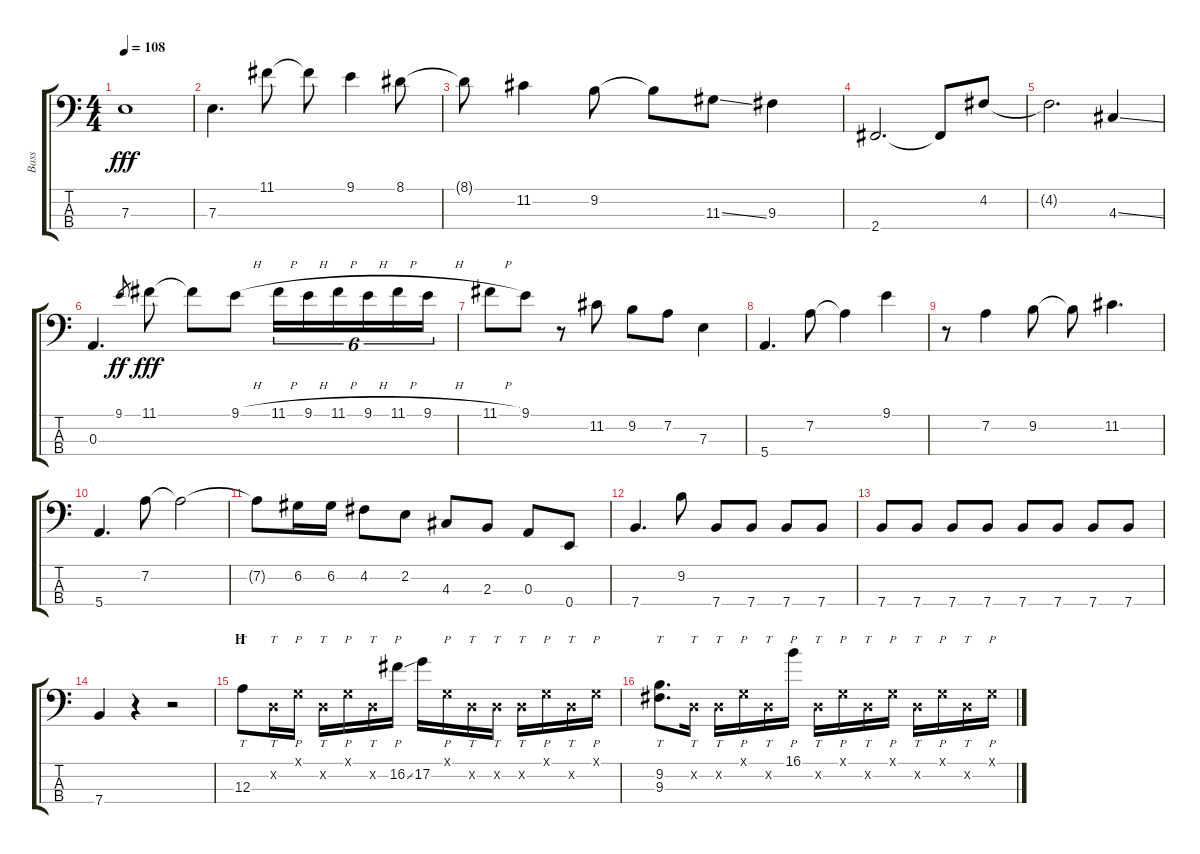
\track ("Bass" "Bass") {instrument electricbassfinger}
\staff {score tabs}
\tuning (G2 D2 A1 E1) {hide}
\ts (4 4)
\tempo 108
\clef f4
\ks c
7.3{t}.1{dy fff} |
7.3.4{d} 11.1.8 11.1{t}.8 9.1.4 8.1.8 |
8.1{t}.8 11.2.4 9.2.8 9.2{t}.8 11.3{ss}.8 9.3.4 |
2.4.2{d} 2.4{t}.8 4.2.8 |
4.2{t}.2{d} 4.3{ss}.4 |
0.3.4{d} 9.1.8{gr dy ff} 11.1.8{dy fff} 11.1{t}.8 9.1{h}.8 11.1{h}.16{tu (6 4)} 9.1{h}.16{tu (6 4)} 11.1{h}.16{tu (6 4)} 9.1{h}.16{tu (6 4)} 11.1{h}.16{tu (6 4)} 9.1{h}.16{tu (6 4)} |
11.1{h}.8 9.1.8 r.8 11.2.8 9.2.8 7.2.8 7.3.4 |
5.4.4{d} 7.2.8 7.2{t}.4 9.1.4 |
r.8 7.2.4 9.2.8 9.2{t}.8 11.2.4{d} |
5.4.4{d} 7.2.8 7.2{t}.2 |
7.2{t}.8 6.2.16 6.2.16 4.2.8 2.2.8 4.3.8 2.3.8 0.3.8 0.4.8 |
7.4.4{d} 9.2.8 7.4.8 7.4.8 7.4.8 7.4.8 |
7.4.8 7.4.8 7.4.8 7.4.8 7.4.8 7.4.8 7.4.8 7.4.8 |
7.4.4 r.4 r.2 |
\section ("" "H")
12.3.8{tt} 0.2{x}.16{tt} 0.1{x}.16{p} 0.2{x}.16{tt} 0.1{x}.16{p} 0.2{x}.16{tt} 16.2{ss}.16{p} 17.2.16 0.1{x}.16{p} 0.2{x}.16{tt} 0.2{x}.16{tt} 0.2{x}.16{tt} 0.1{x}.16{p} 0.2{x}.16{tt} 0.1{x}.16{p} |
(9.2 9.3).8{tt d} 0.2{x}.16{tt} 0.2{x}.16{tt} 0.1{x}.16{p} 0.2{x}.16{tt} 16.1.16{p} 0.2{x}.16{tt} 0.1{x}.16{p} 0.2{x}.16{tt} 0.1{x}.16{p} 0.2{x}.16{tt} 0.1{x}.16{p} 0.2{x}.16{tt} 0.1{x}.16{p}
